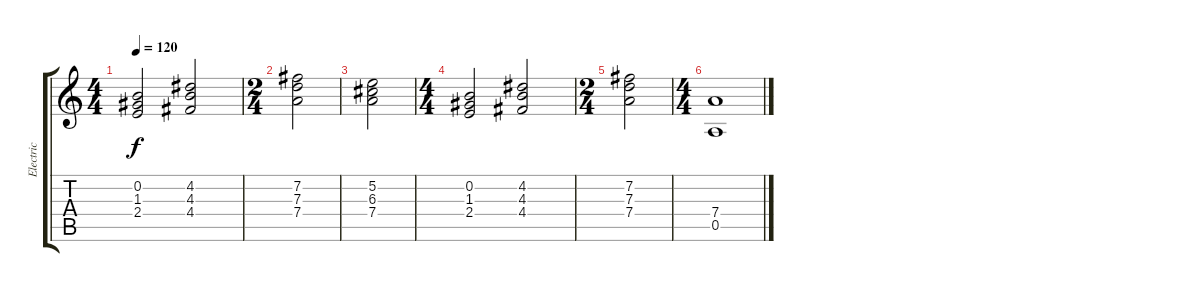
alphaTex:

\track ("Electric" "Electric") {instrument overdrivenguitar}
\staff {score tabs}
\tuning (E4 B3 G3 D3 A2 E2) {hide}
\ts (4 4)
\tempo 120
\clef g2
\ks c
(0.2 1.3 2.4).2{dy f} (4.2 4.3 4.4).2 |
\ts (2 4)
(7.2 7.3 7.4).2 |
(5.2 6.3 7.4).2 |
\ts (4 4)
(0.2 1.3 2.4).2 (4.2 4.3 4.4).2 |
\ts (2 4)
(7.2 7.3 7.4).2 |
\ts (4 4)
(7.4 0.5).1
